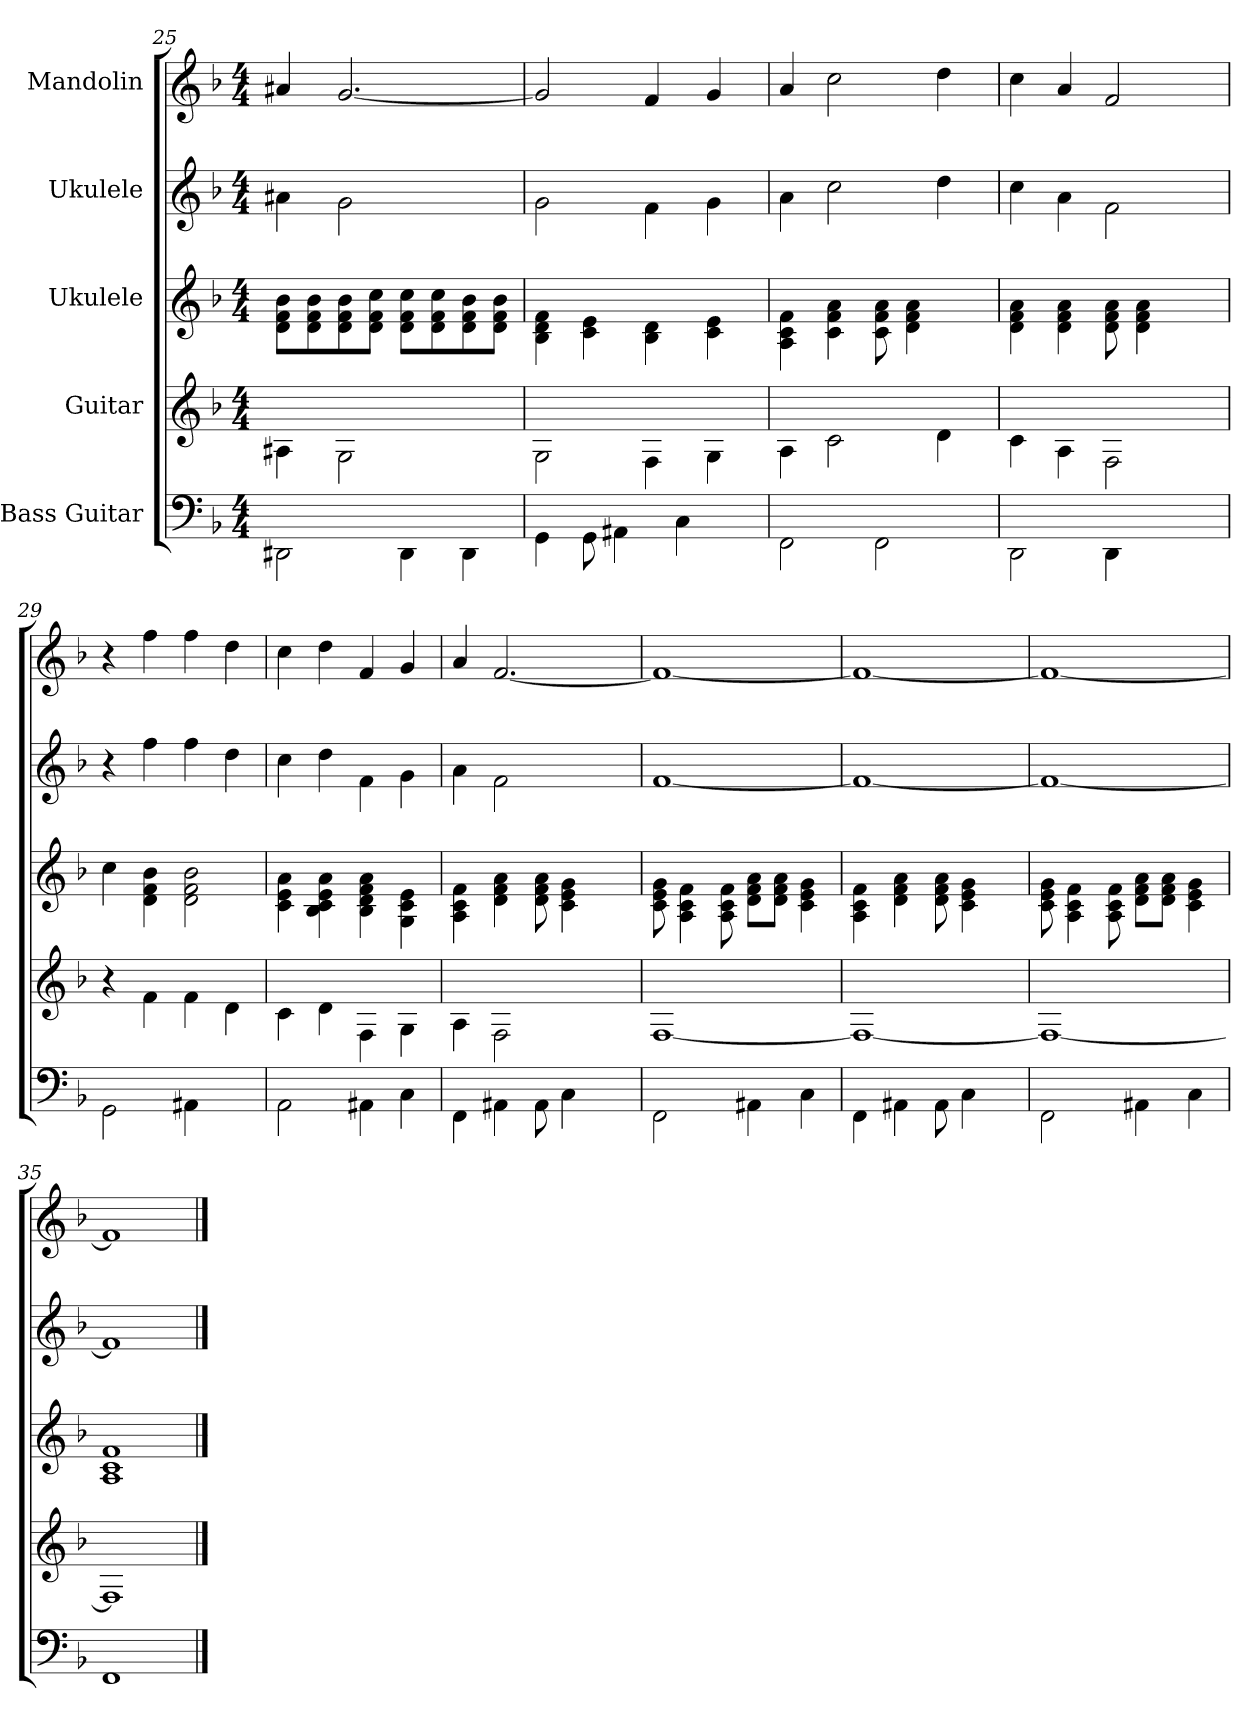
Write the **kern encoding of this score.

**kern	**kern	**kern	**kern	**kern
*part5	*part4	*part3	*part2	*part1
*staff5	*staff4	*staff3	*staff2	*staff1
*I"Bass Guitar	*I"Guitar	*I"Ukulele	*I"Ukulele	*I"Mandolin
*	*	*	*	*clefG2
*k[b-]	*k[b-]	*k[b-]	*k[b-]	*k[b-]
*F:	*F:	*F:	*F:	*F:
*M4/4	*M4/4	*M4/4	*M4/4	*M4/4
=25	=25	=25	=25	=25
2DD#\	4A#\	8d\ 8f\ 8b-\L	4a#\	4a#X/
.	.	8d\ 8f\ 8b-\	.	.
.	2G\	8d\ 8f\ 8b-\	2g\	[2.g/
.	.	8d\ 8f\ 8cc\J	.	.
4DD#\	.	8d\ 8f\ 8cc\L	.	.
.	.	8d\ 8f\ 8cc\	.	.
4DD#\	4ryy	8d\ 8f\ 8b-\	4ryy	.
.	.	8d\ 8f\ 8b-\J	.	.
=26	=26	=26	=26	=26
4GG\	2G\	4B-\ 4d\ 4f\	2g\	2g/]
8GG\	.	4c\ 4e\	.	.
4AA#\	.	.	.	.
.	4F\	4B-\ 4d\	4f\	4f/
4C\	.	.	.	.
.	4G\	4c\ 4e\	4g\	4g/
8ryy	.	.	.	.
=27	=27	=27	=27	=27
2FF\	4A\	4A\ 4c\ 4f\	4a\	4a/
.	2c\	4c\ 4f\ 4a\	2cc\	2cc\
2FF\	.	8c\ 8f\ 8a\	.	.
.	.	4d\ 4f\ 4a\	.	.
.	4d\	.	4dd\	4dd\
.	.	8ryy	.	.
=28	=28	=28	=28	=28
2DD\	4c\	4d\ 4f\ 4a\	4cc\	4cc\
.	4A\	4d\ 4f\ 4a\	4a\	4a/
4DD\	2F\	8d\ 8f\ 8a\	2f\	2f/
.	.	4d\ 4f\ 4a\	.	.
4ryy	.	.	.	.
.	.	8ryy	.	.
=29	=29	=29	=29	=29
2GG\	4r	4cc\	4r	4r
.	4f\	4d\ 4f\ 4b-\	4ff\	4ff\
4AA#\	4f\	2d\ 2f\ 2b-\	4ff\	4ff\
4ryy	4d\	.	4dd\	4dd\
!!LO:PB:g=z
=30	=30	=30	=30	=30
2AA\	4c\	4c\ 4e\ 4a\	4cc\	4cc\
.	4d\	4B-\ 4c\ 4e\ 4a\	4dd\	4dd\
4AA#\	4F\	4B-\ 4d\ 4f\ 4a\	4f\	4f/
4C\	4G\	4G\ 4c\ 4e\	4g\	4g/
=31	=31	=31	=31	=31
4FF\	4A\	4A\ 4c\ 4f\	4a\	4a/
4AA#\	2F\	4d\ 4f\ 4a\	2f\	[2.f/
8AA#\	.	8d\ 8f\ 8a\	.	.
4C\	.	4c\ 4e\ 4g\	.	.
.	4ryy	.	4ryy	.
8ryy	.	8ryy	.	.
=32	=32	=32	=32	=32
2FF\	[1F	8c\ 8e\ 8g\	[1f	1f_
.	.	4A\ 4c\ 4f\	.	.
.	.	8A\ 8c\ 8f\	.	.
4AA#\	.	8d\ 8f\ 8a\L	.	.
.	.	8d\ 8f\ 8a\J	.	.
4C\	.	4c\ 4e\ 4g\	.	.
!!LO:LB:g=z
=33	=33	=33	=33	=33
4FF\	1F_	4A\ 4c\ 4f\	1f_	1f_
4AA#\	.	4d\ 4f\ 4a\	.	.
8AA#\	.	8d\ 8f\ 8a\	.	.
4C\	.	4c\ 4e\ 4g\	.	.
8ryy	.	8ryy	.	.
=34	=34	=34	=34	=34
2FF\	1F_	8c\ 8e\ 8g\	1f_	1f_
.	.	4A\ 4c\ 4f\	.	.
.	.	8A\ 8c\ 8f\	.	.
4AA#\	.	8d\ 8f\ 8a\L	.	.
.	.	8d\ 8f\ 8a\J	.	.
4C\	.	4c\ 4e\ 4g\	.	.
=35	=35	=35	=35	=35
1FF	1F]	1A 1c 1f	1f]	1f]
==	==	==	==	==
*-	*-	*-	*-	*-
